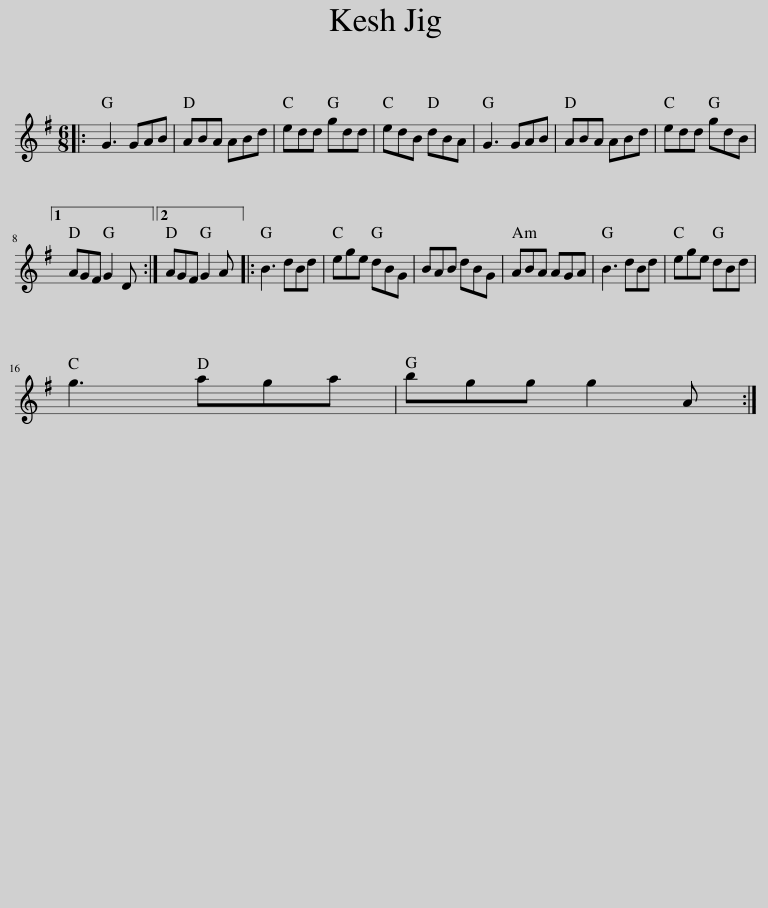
X:1
L:1/8
M:6/8
I:linebreak $
K:G
V:1 treble
V:1
|: G3 GAB | ABA ABd | edd gdd | edB dBA | G3 GAB | %5
 ABA ABd | edd gdB |1$ AGF G2 D :|2 AGF G2 A |: B3 dBd | %10
 ege dBG | BAB dBG | ABA AGA | B3 dBd | ege dBd |$ %15
 g3 aga | bgg g2 A :| %17
